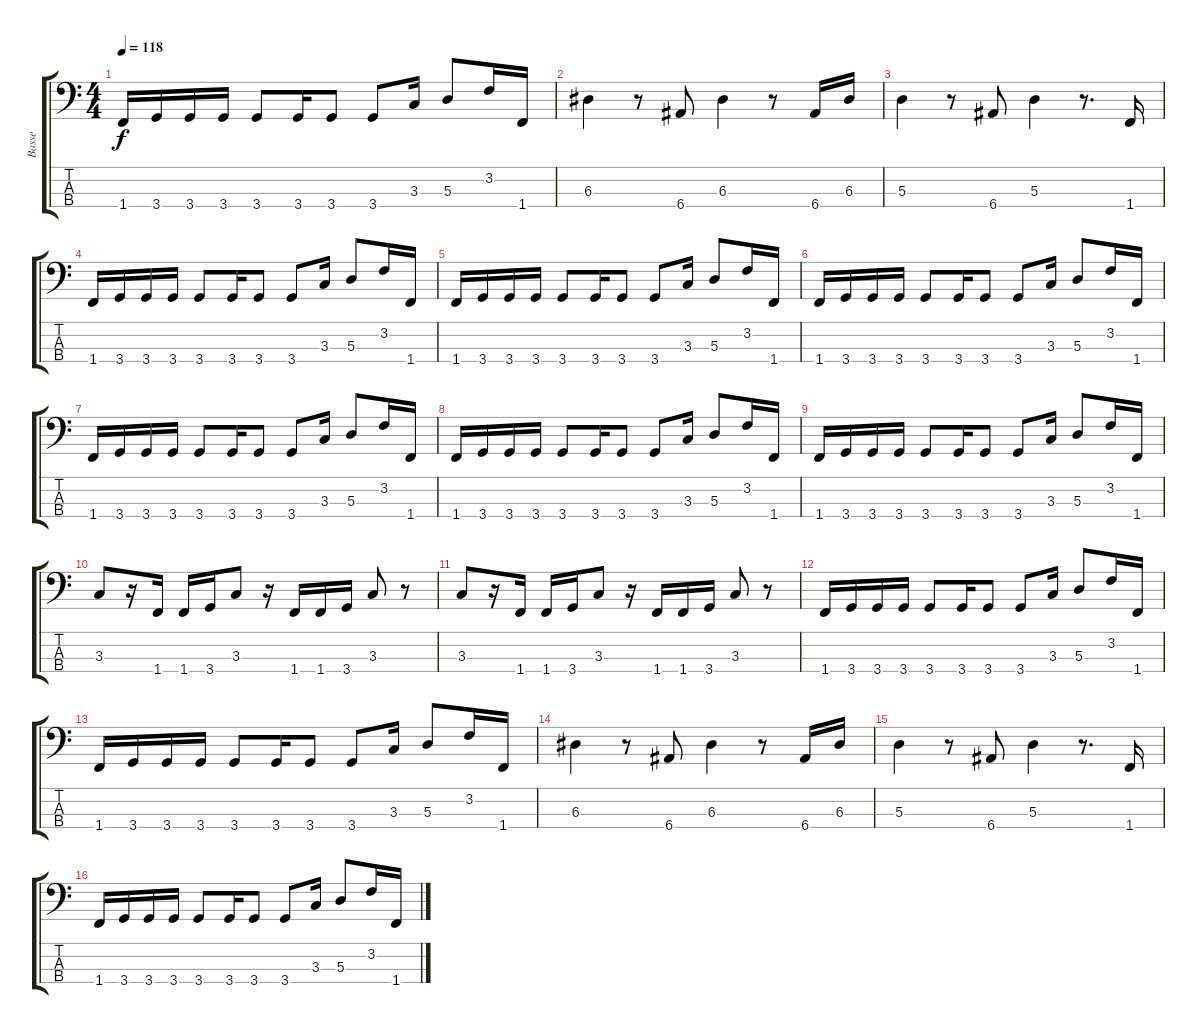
\track ("Basse" "Basse") {instrument electricbassfinger}
\staff {score tabs}
\tuning (G2 D2 A1 E1) {hide}
\ts (4 4)
\tempo 118
\clef f4
\ks c
1.4.16{dy f} 3.4.16 3.4.16 3.4.16 3.4.8 3.4.16 3.4.8 3.4.8 3.3.16 5.3.8 3.2.16 1.4.16 |
6.3.4 r.8 6.4.8 6.3.4 r.8 6.4.16 6.3.16 |
5.3.4 r.8 6.4.8 5.3.4 r.8{d} 1.4.16 |
1.4.16 3.4.16 3.4.16 3.4.16 3.4.8 3.4.16 3.4.8 3.4.8 3.3.16 5.3.8 3.2.16 1.4.16 |
1.4.16 3.4.16 3.4.16 3.4.16 3.4.8 3.4.16 3.4.8 3.4.8 3.3.16 5.3.8 3.2.16 1.4.16 |
1.4.16 3.4.16 3.4.16 3.4.16 3.4.8 3.4.16 3.4.8 3.4.8 3.3.16 5.3.8 3.2.16 1.4.16 |
1.4.16 3.4.16 3.4.16 3.4.16 3.4.8 3.4.16 3.4.8 3.4.8 3.3.16 5.3.8 3.2.16 1.4.16 |
1.4.16 3.4.16 3.4.16 3.4.16 3.4.8 3.4.16 3.4.8 3.4.8 3.3.16 5.3.8 3.2.16 1.4.16 |
1.4.16 3.4.16 3.4.16 3.4.16 3.4.8 3.4.16 3.4.8 3.4.8 3.3.16 5.3.8 3.2.16 1.4.16 |
3.3.8 r.16 1.4.16 1.4.16 3.4.16 3.3.8 r.16 1.4.16 1.4.16 3.4.16 3.3.8 r.8 |
3.3.8 r.16 1.4.16 1.4.16 3.4.16 3.3.8 r.16 1.4.16 1.4.16 3.4.16 3.3.8 r.8 |
1.4.16 3.4.16 3.4.16 3.4.16 3.4.8 3.4.16 3.4.8 3.4.8 3.3.16 5.3.8 3.2.16 1.4.16 |
1.4.16 3.4.16 3.4.16 3.4.16 3.4.8 3.4.16 3.4.8 3.4.8 3.3.16 5.3.8 3.2.16 1.4.16 |
6.3.4 r.8 6.4.8 6.3.4 r.8 6.4.16 6.3.16 |
5.3.4 r.8 6.4.8 5.3.4 r.8{d} 1.4.16 |
1.4.16 3.4.16 3.4.16 3.4.16 3.4.8 3.4.16 3.4.8 3.4.8 3.3.16 5.3.8 3.2.16 1.4.16
